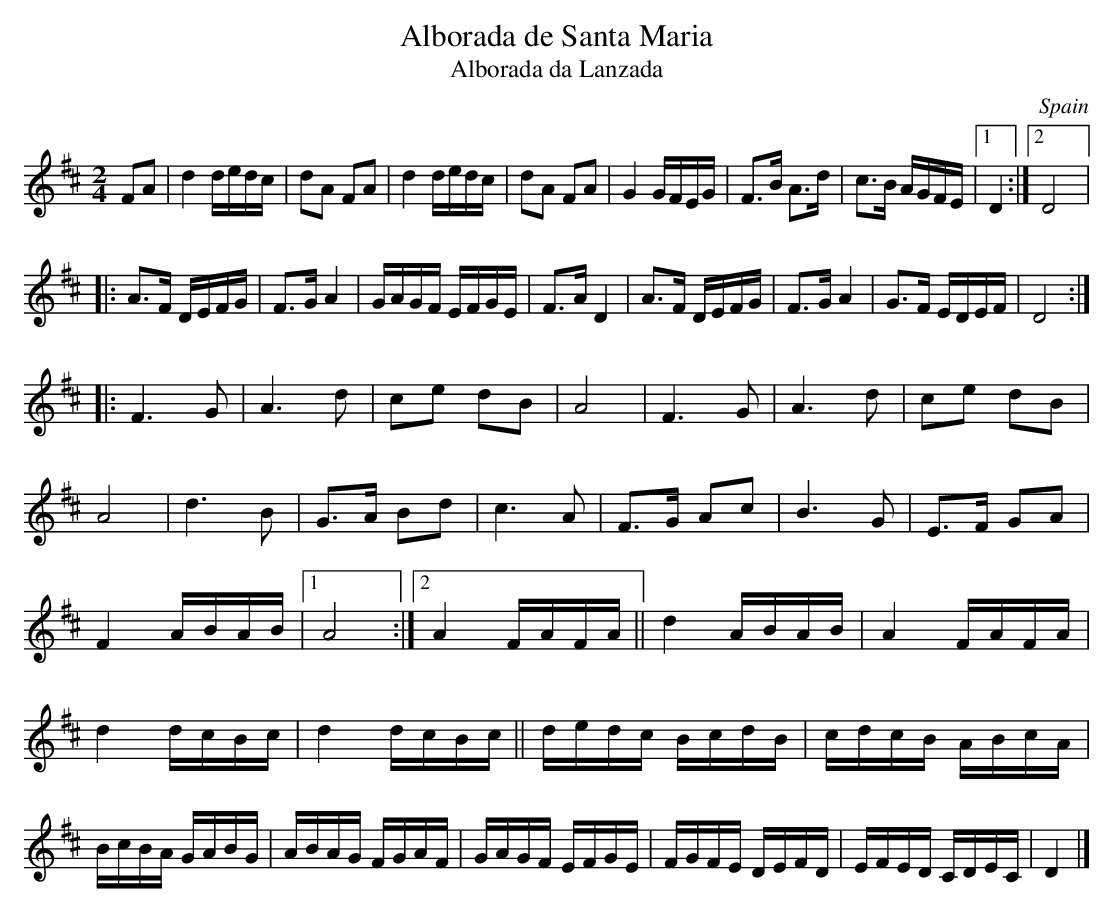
X:1
T:Alborada de Santa Maria
T:Alborada da Lanzada
M:2/4
O:Spain
K:D major
F2A2|\
d4 dedc| d2A2 F2A2| d4 dedc| d2A2 F2A2|\
G4 GFEG| F3B A3d| c3B AGFE |1 D4 :|2 D8|:
A3F DEFG | F3G A4| GAGF EFGE| F3A D4|\
A3F DEFG| F3G A4| G3F EDEF| D8 ::
F6 G2| A6 d2| c2e2 d2B2| A8|\
F6 G2| A6 d2| c2e2 d2B2| A8|\
d6 B2| G3A B2d2| c6 A2| F3G A2c2| \
B6 G2| E3F G2A2| F4 ABAB|1 A8 :|2 A4 FAFA||\
d4 ABAB| A4 FAFA| d4 dcBc| d4 dcBc||\
dedc BcdB| cdcB ABcA| BcBA GABG| ABAG FGAF|\
GAGF EFGE| FGFE DEFD| EFED CDEC| D4|]
